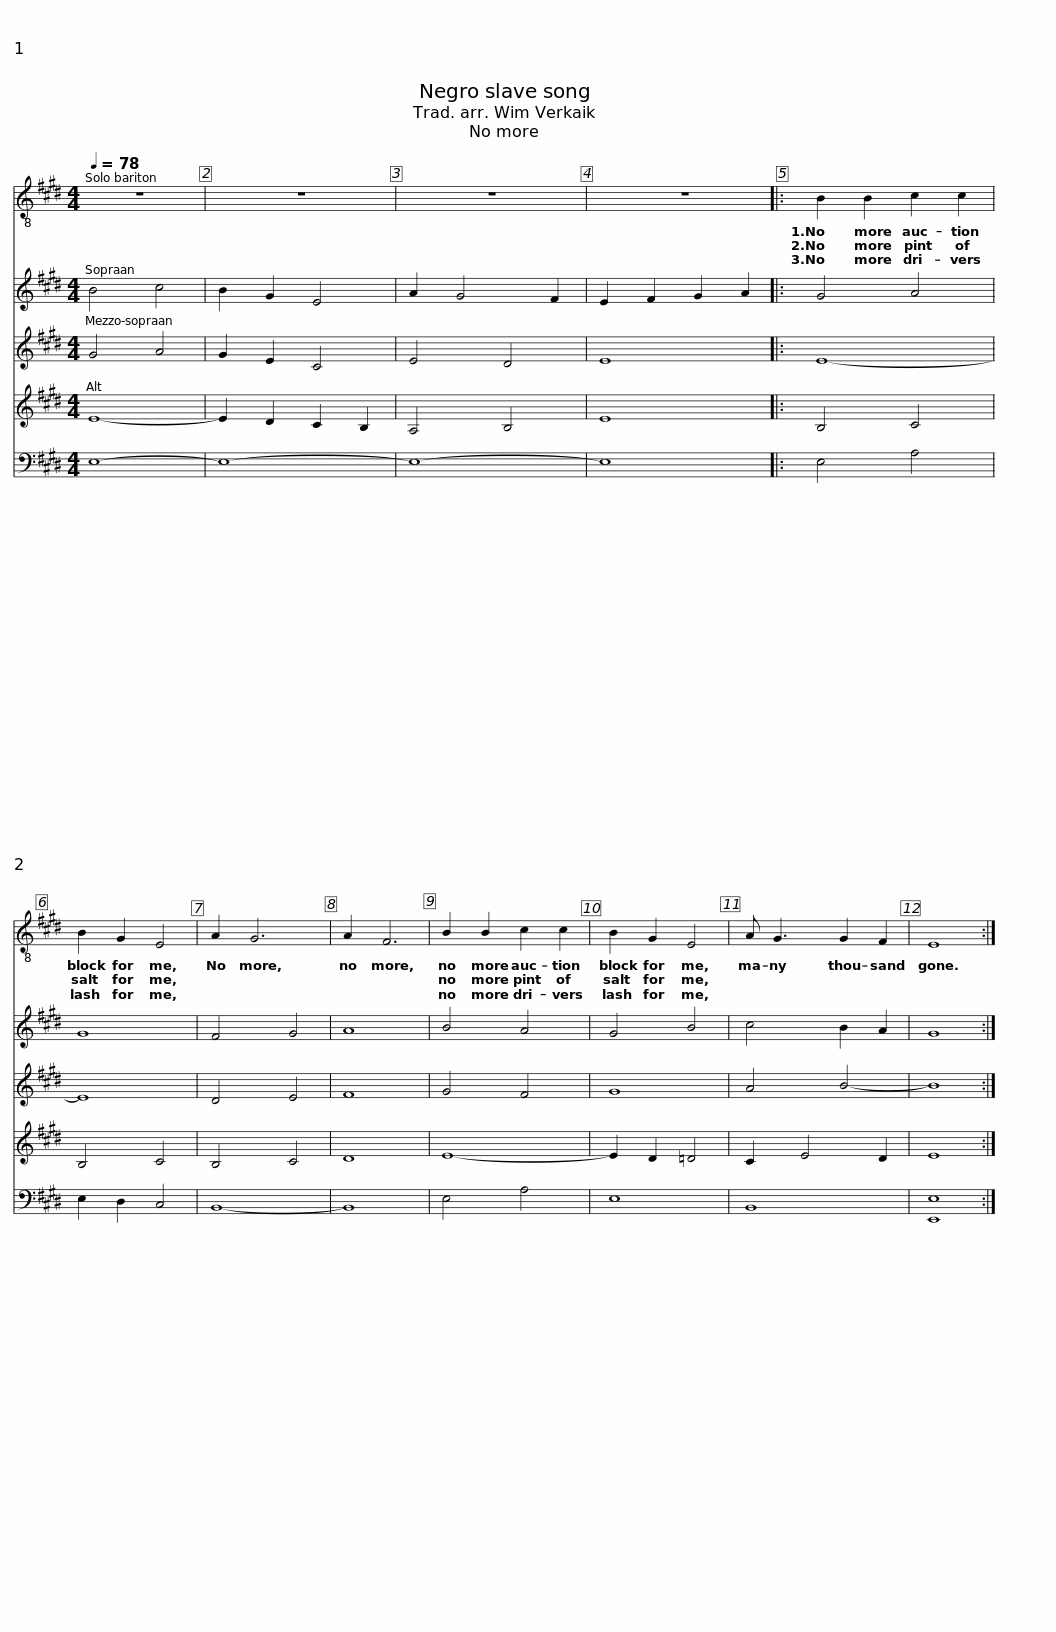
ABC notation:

X:1
%%score 1 2 3 4 5
L:1/8
Q:1/4=78
M:4/4
I:linebreak $
K:E
V:1 treble-8
V:2 treble
V:3 treble
V:4 treble
V:5 bass
V:1
 z8 | z8 | z8 | z8 |: B2 B2 c2 c2 | %5
 B2 G2 E4 |$ A2 G6 | A2 F6 | B2 B2 c2 c2 | B2 G2 E4 | %10
 A G3 G2 F2 | E8 :| %12
V:2
 B4 c4 | B2 G2 E4 | A2 G4 F2 | E2 F2 G2 A2 |: G4 A4 | %5
 G8 |$ F4 G4 | A8 | B4 A4 | G4 B4 | %10
 c4 B2 A2 | G8 :| %12
V:3
 G4 A4 | G2 E2 C4 | E4 D4 | E8 |: E8- | %5
 E8 |$ D4 E4 | F8 | G4 F4 | G8 | %10
 A4 B4- | B8 :| %12
V:4
 E8- | E2 D2 C2 B,2 | A,4 B,4 | E8 |: B,4 C4 | %5
 B,4 C4 |$ B,4 C4 | D8 | E8- | E2 D2 =D4 | %10
 C2 E4 D2 | E8 :| %12
V:5
 E,8- | E,8- | E,8- | E,8 |: E,4 A,4 | %5
 E,2 D,2 C,4 |$ B,,8- | B,,8 | E,4 A,4 | E,8 | %10
 B,,8 | [E,,E,]8 :| %12
